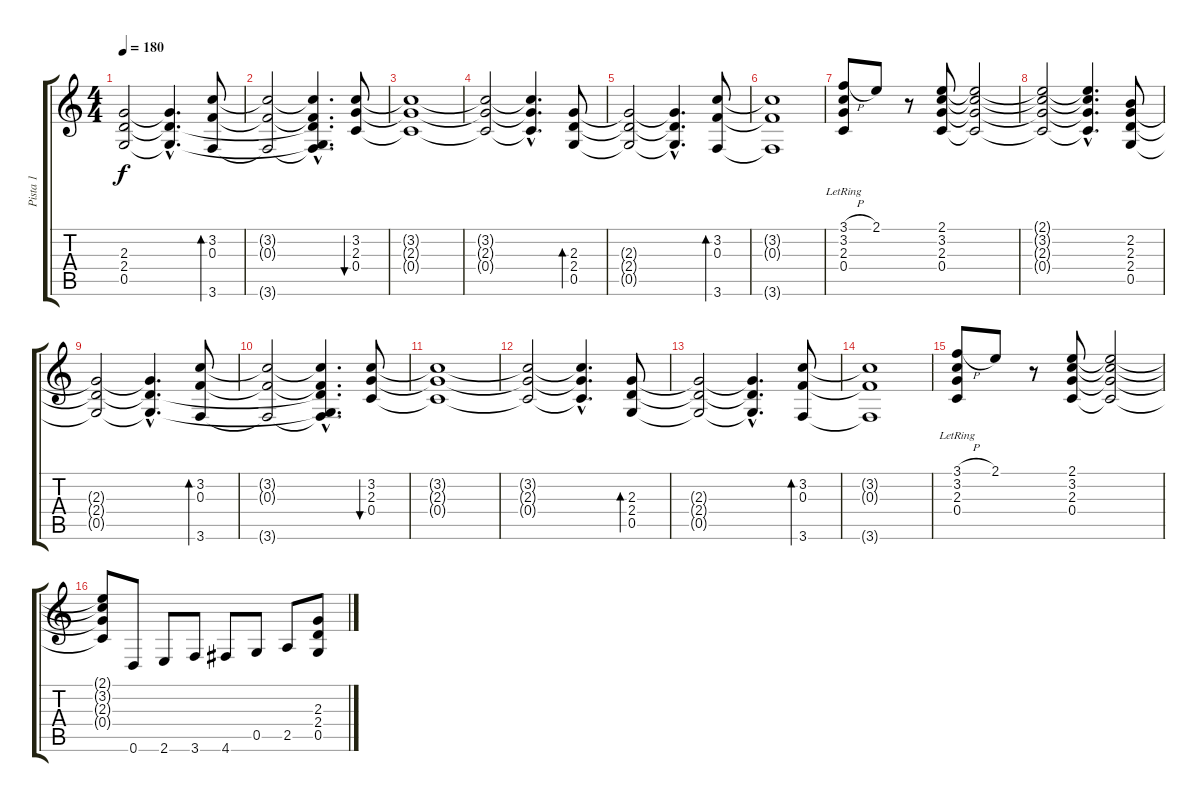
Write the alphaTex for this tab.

\track ("Pista 1" "Pista 1") {instrument overdrivenguitar}
\staff {score tabs}
\tuning (D4 A3 F3 C3 G2 D2) {hide}
\ts (4 4)
\tempo 180
\clef g2
\ks c
(2.3{t} 2.4{t} 0.5{t}).2{dy f} (2.3{hac t} 2.4{hac t} 0.5{hac t}).4{d} (3.2 0.3 3.6).8{bd 120} |
(3.2{t} 0.3{t} 3.6{t}).2 (3.2{hac t} 0.3{hac t} 2.4{hac t} 0.5{hac t} 3.6{hac t}).4{d} (3.2 2.3 0.4).8{bu 120} |
(3.2{t} 2.3{t} 0.4{t}).1 |
(3.2{t} 2.3{t} 0.4{t}).2 (3.2{hac t} 2.3{hac t} 0.4{hac t}).4{d} (2.3 2.4 0.5).8{bd 120} |
(2.3{t} 2.4{t} 0.5{t}).2 (2.3{hac t} 2.4{hac t} 0.5{hac t}).4{d} (3.2 0.3 3.6).8{bd 120} |
(3.2{t} 0.3{t} 3.6{t}).1 |
(3.1{h} 3.2{lr} 2.3{lr} 0.4{lr}).8{instrument acousticguitarsteel} 2.1.8 r.8 (2.1 3.2 2.3 0.4).8 (2.1{t} 3.2{t} 2.3{t} 0.4{t}).2 |
(2.1{t} 3.2{t} 2.3{t} 0.4{t}).2 (2.1{hac t} 3.2{hac t} 2.3{hac t} 0.4{hac t}).4{d} (2.2 2.3 2.4 0.5).8 |
(2.3{t} 2.4{t} 0.5{t}).2 (2.3{hac t} 2.4{hac t} 0.5{hac t}).4{d} (3.2 0.3 3.6).8{bd 120} |
(3.2{t} 0.3{t} 3.6{t}).2 (3.2{hac t} 0.3{hac t} 2.4{hac t} 0.5{hac t} 3.6{hac t}).4{d} (3.2 2.3 0.4).8{bu 120} |
(3.2{t} 2.3{t} 0.4{t}).1 |
(3.2{t} 2.3{t} 0.4{t}).2 (3.2{hac t} 2.3{hac t} 0.4{hac t}).4{d} (2.3 2.4 0.5).8{bd 120} |
(2.3{t} 2.4{t} 0.5{t}).2 (2.3{hac t} 2.4{hac t} 0.5{hac t}).4{d} (3.2 0.3 3.6).8{bd 120} |
(3.2{t} 0.3{t} 3.6{t}).1 |
(3.1{h} 3.2{lr} 2.3{lr} 0.4{lr}).8{instrument acousticguitarsteel} 2.1.8 r.8 (2.1 3.2 2.3 0.4).8 (2.1{t} 3.2{t} 2.3{t} 0.4{t}).2 |
(2.1{t} 3.2{t} 2.3{t} 0.4{t}).8{instrument overdrivenguitar} 0.6.8 2.6.8 3.6.8 4.6.8 0.5.8 2.5.8 (2.3 2.4 0.5).8
